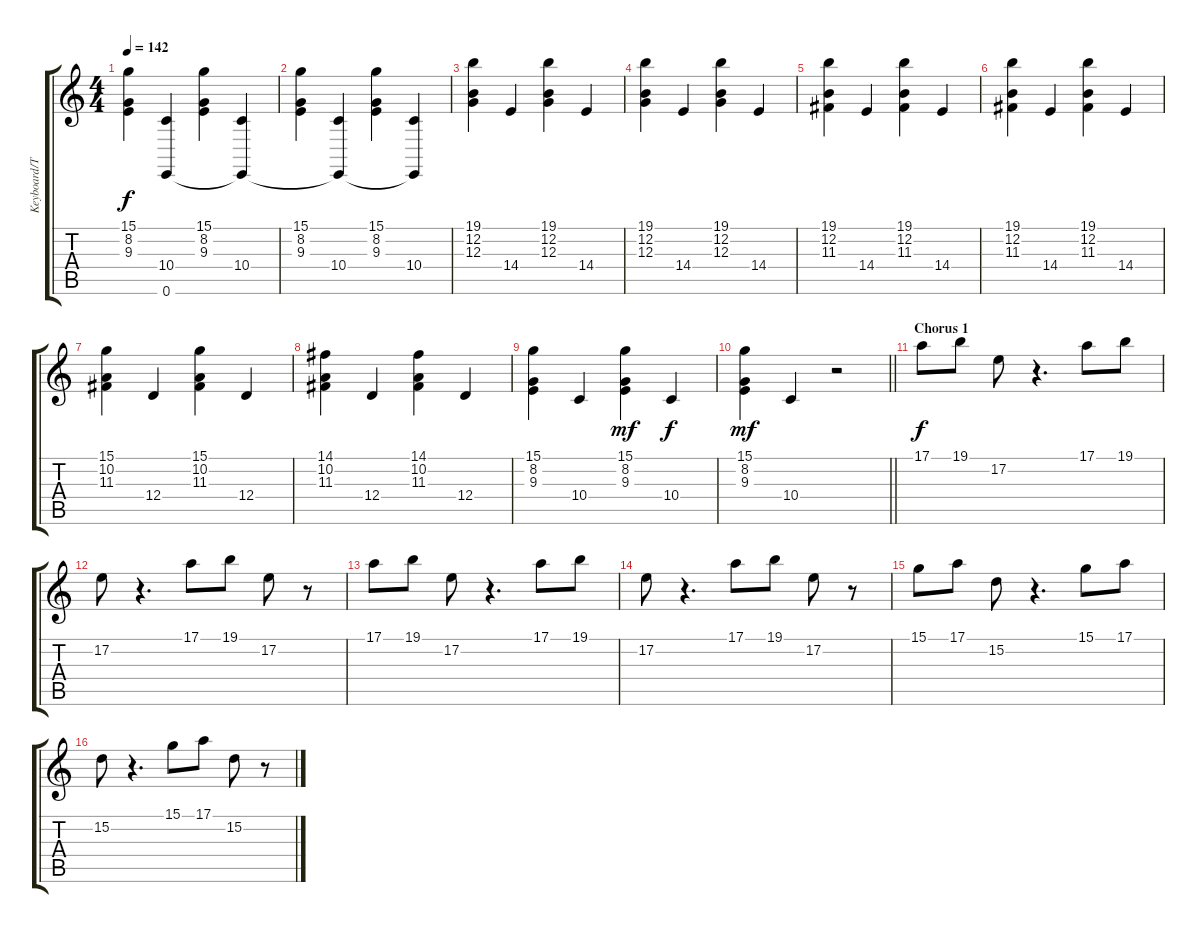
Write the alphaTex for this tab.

\track ("Keyboard/Trumpet" "Keyboard/T") {instrument musicbox}
\staff {score tabs}
\tuning (E4 B3 G3 D3 A2 E2) {hide}
\ts (4 4)
\tempo 142
\clef g2
\ks c
(15.1 8.2 9.3).4{dy f} (10.4 0.6).4 (15.1 8.2 9.3).4 (10.4 0.6{t}).4 |
(15.1 8.2 9.3).4 (10.4 0.6{t}).4 (15.1 8.2 9.3).4 (10.4 0.6{t}).4 |
(19.1 12.2 12.3).4 14.4.4 (19.1 12.2 12.3).4 14.4.4 |
(19.1 12.2 12.3).4 14.4.4 (19.1 12.2 12.3).4 14.4.4 |
(19.1 12.2 11.3).4 14.4.4 (19.1 12.2 11.3).4 14.4.4 |
(19.1 12.2 11.3).4 14.4.4 (19.1 12.2 11.3).4 14.4.4 |
(15.1 10.2 11.3).4 12.4.4 (15.1 10.2 11.3).4 12.4.4 |
(14.1 10.2 11.3).4 12.4.4 (14.1 10.2 11.3).4 12.4.4 |
(15.1 8.2 9.3).4 10.4.4 (15.1 8.2 9.3).4{dy mf} 10.4.4{dy f} |
\barLineRight lightlight
(15.1 8.2 9.3).4{dy mf} 10.4.4 r.2 |
\section ("" "Chorus 1")
17.1.8{dy f} 19.1.8 17.2.8 r.4{d} 17.1.8 19.1.8 |
17.2.8 r.4{d} 17.1.8 19.1.8 17.2.8 r.8 |
17.1.8 19.1.8 17.2.8 r.4{d} 17.1.8 19.1.8 |
17.2.8 r.4{d} 17.1.8 19.1.8 17.2.8 r.8 |
15.1.8 17.1.8 15.2.8 r.4{d} 15.1.8 17.1.8 |
15.2.8 r.4{d} 15.1.8 17.1.8 15.2.8 r.8
